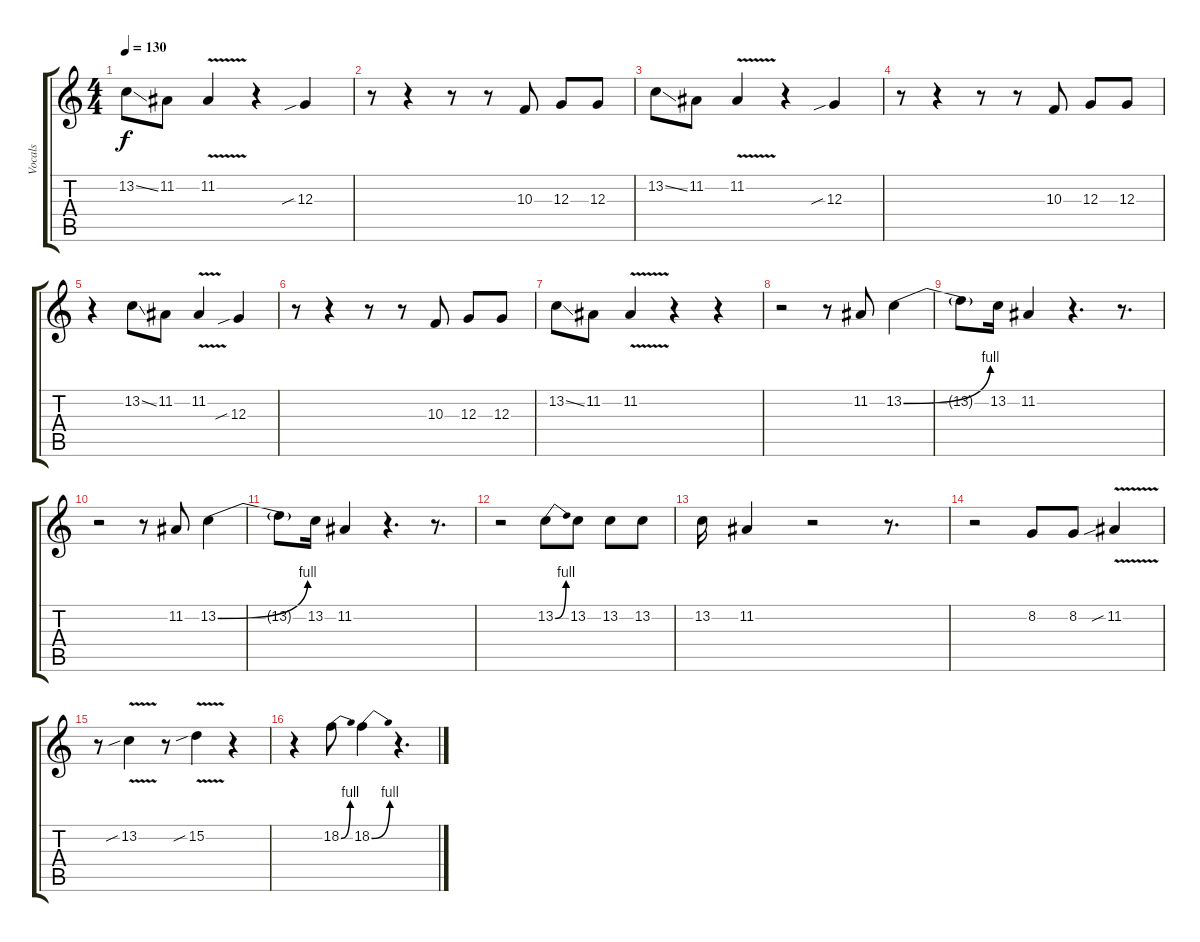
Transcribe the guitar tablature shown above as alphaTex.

\track ("Vocals" "Vocals") {instrument synthvoice}
\staff {score tabs}
\tuning (E4 B3 G3 D3 A2 E2) {hide}
\ts (4 4)
\tempo 130
\clef g2
\ks c
13.2{ss}.8{dy f} 11.2.8 11.2{v}.4 r.4 12.3{sib}.4 |
r.8 r.4 r.8 r.8 10.3.8 12.3.8 12.3.8 |
13.2{ss}.8 11.2.8 11.2{v}.4 r.4 12.3{sib}.4 |
r.8 r.4 r.8 r.8 10.3.8 12.3.8 12.3.8 |
r.4 13.2{ss}.8 11.2.8 11.2{v}.4 12.3{sib}.4 |
r.8 r.4 r.8 r.8 10.3.8 12.3.8 12.3.8 |
13.2{ss}.8 11.2.8 11.2{v}.4 r.4 r.4 |
r.2 r.8 11.2.8 13.2{be (bend 0 0 60 4)}.4 |
13.2{t}.8 13.2.16 11.2.4 r.4{d} r.8{d} |
r.2 r.8 11.2.8 13.2{be (bend 0 0 60 4)}.4 |
13.2{t}.8 13.2.16 11.2.4 r.4{d} r.8{d} |
r.2 13.2{be (bend 0 0 60 4)}.8 13.2.8 13.2.8 13.2.8 |
13.2.16 11.2.4 r.2 r.8{d} |
r.2 8.2.8 8.2.8 11.2{v sib}.4 |
r.8 13.2{v sib}.4 r.8 15.2{v sib}.4 r.4 |
r.4 18.2{be (bend 0 0 60 4)}.8 18.2{be (bend 0 0 60 4)}.4 r.4{d}
